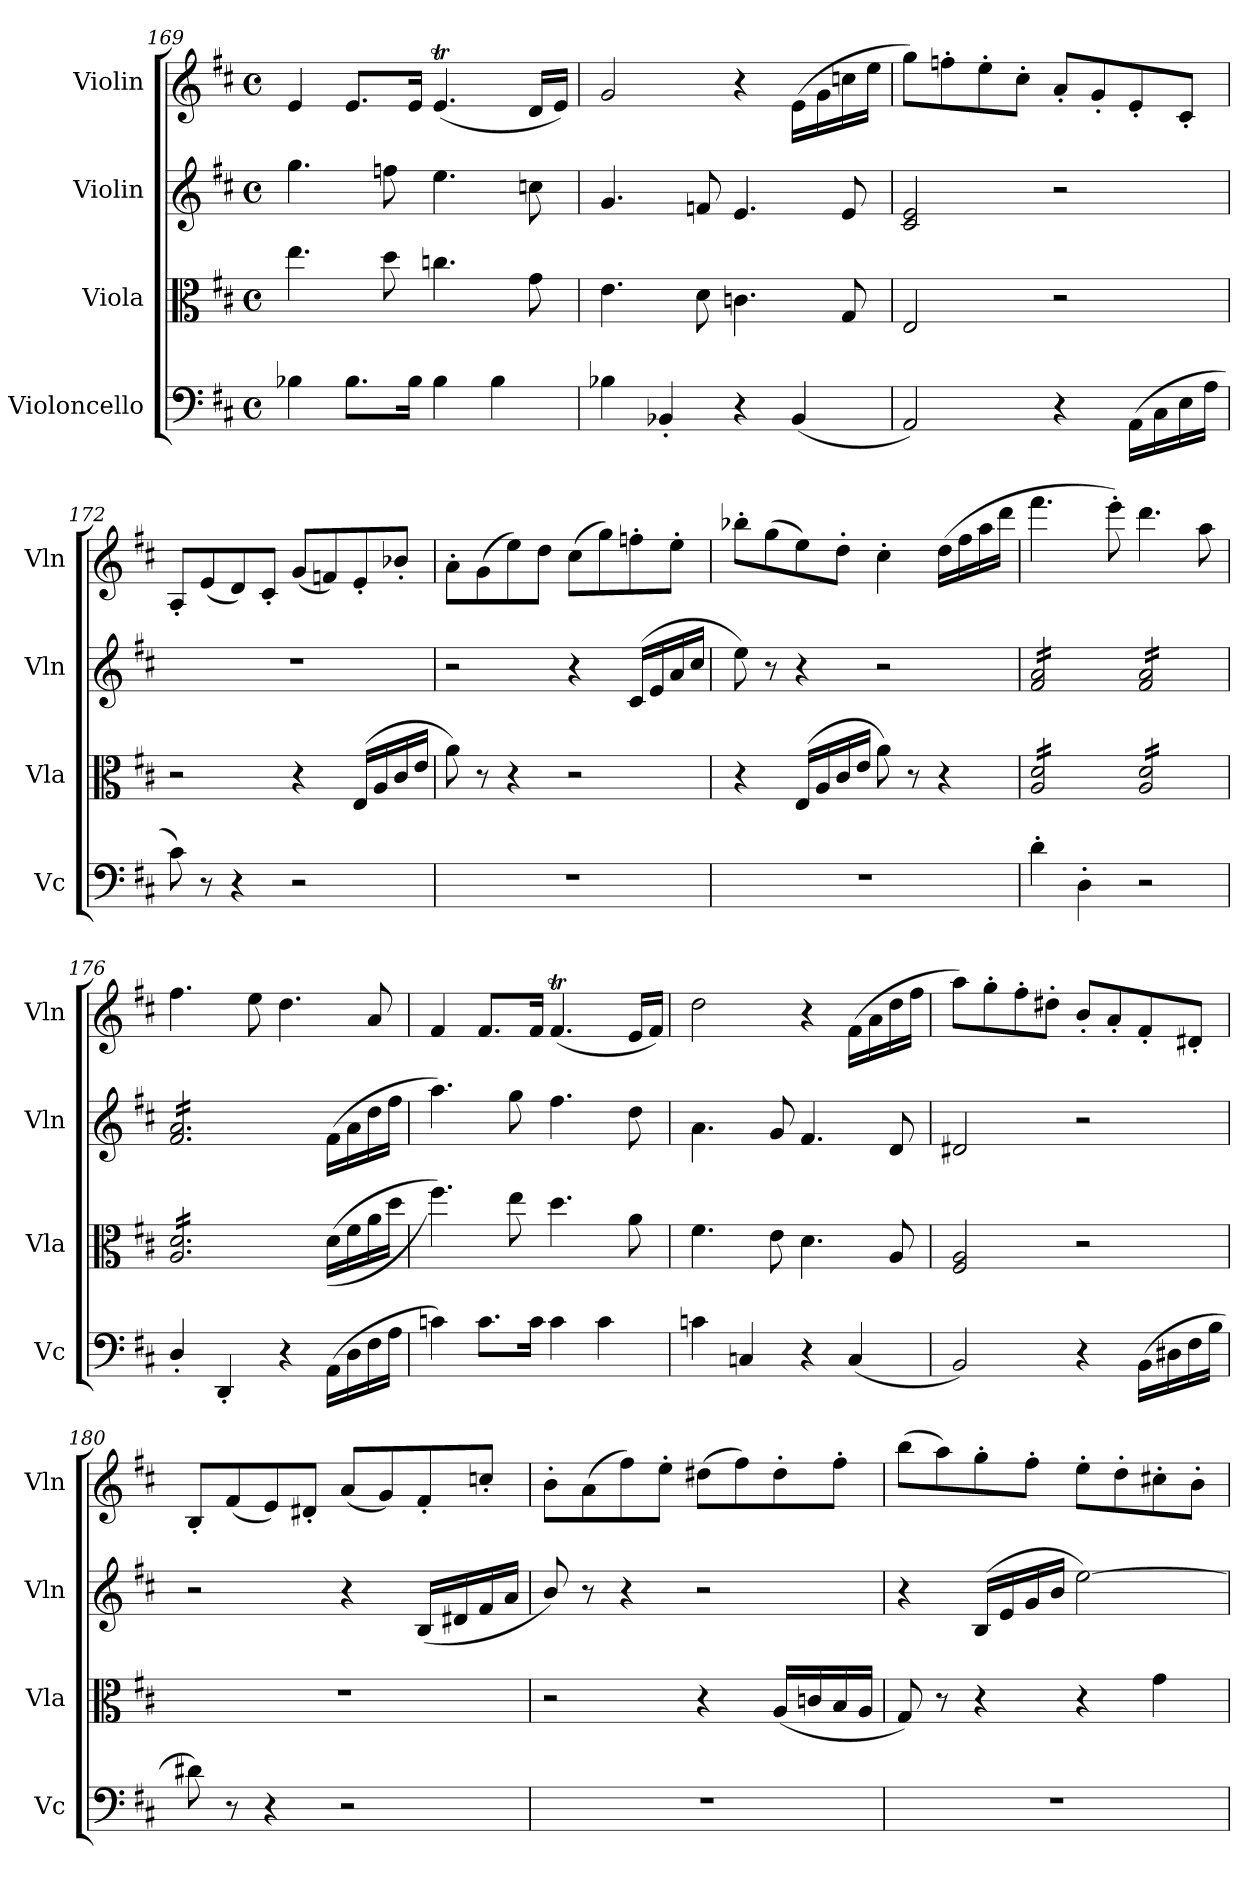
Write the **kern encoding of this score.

**kern	**kern	**kern	**kern
*part4	*part3	*part2	*part1
*staff4	*staff3	*staff2	*staff1
*I"Violoncello	*I"Viola	*I"Violin	*I"Violin
*I'Vc	*I'Vla	*I'Vln	*I'Vln
*clefF4	*clefC3	*clefG2	*clefG2
*k[f#c#]	*k[f#c#]	*k[f#c#]	*k[f#c#]
*M4/4	*M4/4	*M4/4	*M4/4
*met(c)	*met(c)	*met(c)	*met(c)
=169	=169	=169	=169
4B-X\	4.ee\	4.gg\	4e/
8.B-\L	.	.	8.e/L
.	8dd\	8ffn\	.
16B-\Jk	.	.	16e/Jk
4B-\	4.ccn\	4.ee\	(4.eT/
4B-\	.	.	.
.	8g\	8ccn\	16d/LL
.	.	.	16e/JJ)
=170	=170	=170	=170
4B-X\	4.e\	4.g/	2g/
4BB-X'/	.	.	.
.	8d\	8fn/	.
4r	4.cn\	4.e/	4r
(4BB-/	.	.	(>16e\LL
.	.	.	16g\
.	8G/	8e/	16ccn\
.	.	.	16ee\JJ
=171	=171	=171	=171
2AA/)	2E/	2c#/ 2e/	8gg\L)
.	.	.	8ffn'\
.	.	.	8ee'\
.	.	.	8cc#'\J
4r	2r	2r	8a'/L
.	.	.	8g'/
(>16AA\LL	.	.	8e'/
16C#\	.	.	.
16E\	.	.	8c#'/J
16A\JJ	.	.	.
!!LO:LB:g=z
=172	=172	=172	=172
8c#\)	2r	1r	8A'/L
8r	.	.	(8e/
4r	.	.	8d/)
.	.	.	8c#'/J
2r	4r	.	(8g/L
.	.	.	8fn/)
.	(16E/LL	.	8e'/
.	16A/	.	.
.	16c#/	.	8b-X'/J
.	16e/JJ	.	.
=173	=173	=173	=173
1r	8a\)	2r	8a'\L
.	8r	.	(>8g\
.	4r	.	8ee\)
.	.	.	8dd\J
.	2r	4r	(>8cc#\L
.	.	.	8gg\)
.	.	(16c#/LL	8ffn'\
.	.	16e/	.
.	.	16a/	8ee'\J
.	.	16cc#/JJ	.
=174	=174	=174	=174
1r	4r	8ee\)	8bb-X'\L
.	.	8r	(>8gg\
.	(>16E/LL	4r	8ee\)
.	16A/	.	.
.	16c#/	.	8dd'\J
.	16e/JJ	.	.
.	8a\)	2r	4cc#'\
.	8r	.	.
.	4r	.	(>16dd\LL
.	.	.	16ff#\
.	.	.	16aa\
.	.	.	16ddd\JJ
=175	=175	=175	=175
*	*tremolo	*	*
*	*	*tremolo	*
4d'\	16A/ 16d/LL	16f#/ 16a/LL	4.fff#\
.	16A/ 16d/	16f#/ 16a/	.
.	16A/ 16d/	16f#/ 16a/	.
.	16A/ 16d/	16f#/ 16a/	.
4D'\	16A/ 16d/	16f#/ 16a/	.
.	16A/ 16d/	16f#/ 16a/	.
.	16A/ 16d/	16f#/ 16a/	8eee'\)
.	16A/ 16d/JJ	16f#/ 16a/JJ	.
2r	16A/ 16d/LL	16f#/ 16a/LL	4.ddd\
.	16A/ 16d/	16f#/ 16a/	.
.	16A/ 16d/	16f#/ 16a/	.
.	16A/ 16d/	16f#/ 16a/	.
.	16A/ 16d/	16f#/ 16a/	.
.	16A/ 16d/	16f#/ 16a/	.
.	16A/ 16d/	16f#/ 16a/	8aa\
.	16A/ 16d/JJ	16f#/ 16a/JJ	.
=176	=176	=176	=176
4D'/	16A/ 16d/LL	16f#/ 16a/LL	4.ff#\
.	16A/ 16d/	16f#/ 16a/	.
.	16A/ 16d/	16f#/ 16a/	.
.	16A/ 16d/	16f#/ 16a/	.
4DD'/	16A/ 16d/	16f#/ 16a/	.
.	16A/ 16d/	16f#/ 16a/	.
.	16A/ 16d/	16f#/ 16a/	8ee\
.	16A/ 16d/	16f#/ 16a/	.
4r	16A/ 16d/	16f#/ 16a/	4.dd\
.	16A/ 16d/	16f#/ 16a/	.
.	16A/ 16d/	16f#/ 16a/	.
.	16A/ 16d/JJ	16f#/ 16a/JJ	.
*	*	*Xtremolo	*
*	*Xtremolo	*	*
(>16AA\LL	(>(>16d\LL	(>16f#\LL	.
16D\	16f#\	16a\	.
16F#\	16a\	16dd\	8a/
16A\JJ	16dd\JJ	16ff#\JJ	.
=177	=177	=177	=177
4cn\)	4.ff#\))	4.aa\)	4f#/
8.c\L	.	.	8.f#/L
.	8ee\	8gg\	.
16c\Jk	.	.	16f#/Jk
4c\	4.dd\	4.ff#\	(4.f#t/
4c\	.	.	.
.	8a\	8dd\	16e/LL
.	.	.	16f#/JJ)
=178	=178	=178	=178
4cn\	4.f#\	4.a\	2dd\
4Cn/	.	.	.
.	8e\	8g/	.
4r	4.d\	4.f#/	4r
(4C/	.	.	(>16f#\LL
.	.	.	16a\
.	8A/	8d/	16dd\
.	.	.	16ff#\JJ
!!LO:LB:g=z
=179	=179	=179	=179
2BB/)	2F#/ 2A/	2d#X/	8aa\L)
.	.	.	8gg'\
.	.	.	8ff#'\
.	.	.	8dd#X'\J
4r	2r	2r	8b'/L
.	.	.	8a'/
(>16BB\LL	.	.	8f#'/
16D#X\	.	.	.
16F#\	.	.	8d#X'/J
16B\JJ	.	.	.
=180	=180	=180	=180
8d#X\)	1r	2r	8B'/L
8r	.	.	(8f#/
4r	.	.	8e/)
.	.	.	8d#X'/J
2r	.	4r	(8a/L
.	.	.	8g/)
.	.	(16B/LL	8f#'/
.	.	16d#X/	.
.	.	16f#/	8ccn'/J
.	.	16a/JJ	.
=181	=181	=181	=181
1r	2r	8b/)	8b'\L
.	.	8r	(>8a\
.	.	4r	8ff#\)
.	.	.	8ee'\J
.	4r	2r	(>8dd#X\L
.	.	.	8ff#\)
.	(16A/LL	.	8dd#'\
.	16cn/	.	.
.	16B/	.	8ff#'\J
.	16A/JJ	.	.
=182	=182	=182	=182
1r	8G/)	4r	(>8bb\L
.	8r	.	8aa\)
.	4r	(>16B/LL	8gg'\
.	.	16e/	.
.	.	16g/	8ff#'\J
.	.	16b/JJ	.
.	4r	[2ee\)	8ee'\L
.	.	.	8dd'\
.	4g\	.	8cc#X'\
.	.	.	8b'\J
=	=	=	=
*-	*-	*-	*-
